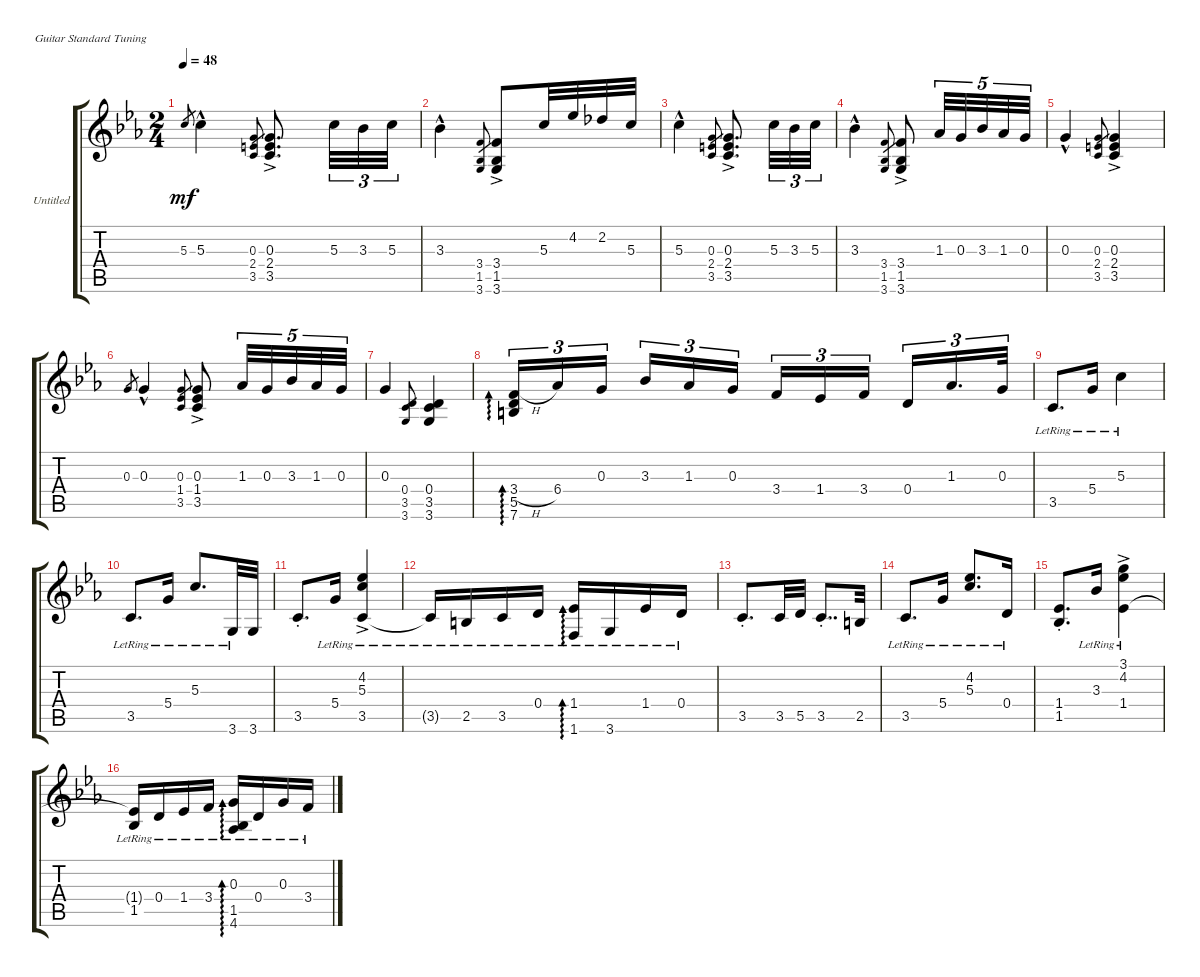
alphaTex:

\bracketExtendMode groupsimilarinstruments
\firstSystemTrackNameOrientation horizontal
\otherSystemsTrackNameOrientation horizontal
\track ("Untitled" "Untitled") {instrument acousticguitarnylon}
\staff {score tabs}
\tuning (E4 B3 G3 D3 A2 E2)
\ts (2 4)
\section ("" "")
\tempo 48
\clef g2
\ks cminor
5.3.8{gr dy mf instrument acousticguitarnylon} 5.3{hac}.4 (0.3 2.4 3.5).8{gr} (0.3{ac} 2.4{ac} 3.5{ac}).8{d} 5.3.32{tu (3 2)} 3.3.32{tu (3 2)} 5.3.32{tu (3 2)} |
3.3{hac}.4 (3.4 1.5 3.6).8{gr} (3.4{ac} 1.5{ac} 3.6{ac}).8 5.3.32 4.2.32 2.2.32 5.3.32 |
5.3{hac}.4 (0.3 2.4 3.5).8{gr} (0.3{ac} 2.4{ac} 3.5{ac}).8{d} 5.3.32{tu (3 2)} 3.3.32{tu (3 2)} 5.3.32{tu (3 2)} |
3.3{hac}.4 (3.4 1.5 3.6).8{gr} (3.4{ac} 1.5{ac} 3.6{ac}).8 1.3.32{tu (5 4)} 0.3.32{tu (5 4)} 3.3.32{tu (5 4)} 1.3.32{tu (5 4)} 0.3.32{tu (5 4)} |
0.3{hac}.4 (0.3 2.4 3.5).8{gr} (0.3{ac} 2.4{ac} 3.5{ac}).4 |
0.3.8{gr} 0.3{hac}.4 (0.3 1.4 3.5).8{gr} (0.3{ac} 1.4{ac} 3.5{ac}).8 1.3.32{tu (5 4)} 0.3.32{tu (5 4)} 3.3.32{tu (5 4)} 1.3.32{tu (5 4)} 0.3.32{tu (5 4)} |
0.3.4 (0.4 3.5 3.6).8{gr} (0.4 3.5 3.6).4 |
(3.4{h} 5.5 7.6).16{tu (3 2) ad 0} 6.4.16{tu (3 2)} 0.3.16{tu (3 2)} 3.3.16{tu (3 2)} 1.3.16{tu (3 2)} 0.3.16{tu (3 2)} 3.4.16{tu (3 2)} 1.4.16{tu (3 2)} 3.4.16{tu (3 2)} 0.4.16{tu (3 2)} 1.3.16{d tu (3 2)} 0.3.32{tu (3 2)} |
\section ("" "")
3.5{lr}.8{d} 5.4{lr}.16 5.3{lr}.4 |
3.5{lr}.8{d} 5.4{lr}.16 5.3{lr}.8{d} 3.6{lr}.32 3.6.32 |
3.5{st}.8{d} 5.4{lr}.16 (4.2{ac lr} 5.3{ac lr} 3.5{ac lr}).4 |
3.5{lr t}.16 2.5{lr}.16 3.5{lr}.16 0.4{lr}.16 (1.4{lr} 1.6{lr}).16{ad 0} 3.6{lr}.16 1.4{lr}.16 0.4{lr}.16 |
3.5{st}.8{d} 3.5.32 5.5.32 3.5{st}.8{dd} 2.5.32 |
3.5{lr}.8{d} 5.4{lr}.16 (4.2{lr} 5.3{lr}).8{d} 0.4{lr}.16 |
(1.4{st} 1.5{st}).8{d} 3.3{lr}.16 (3.1{ac lr} 4.2{ac lr} 1.4{ac lr}).4 |
(1.4{lr t} 1.5{lr}).16 0.4{lr}.16 1.4{lr}.16 3.4{lr}.16 (0.3{lr} 1.5{lr} 4.6{lr}).16{ad 0} 0.4{lr}.16 0.3{lr}.16 3.4{lr}.16
